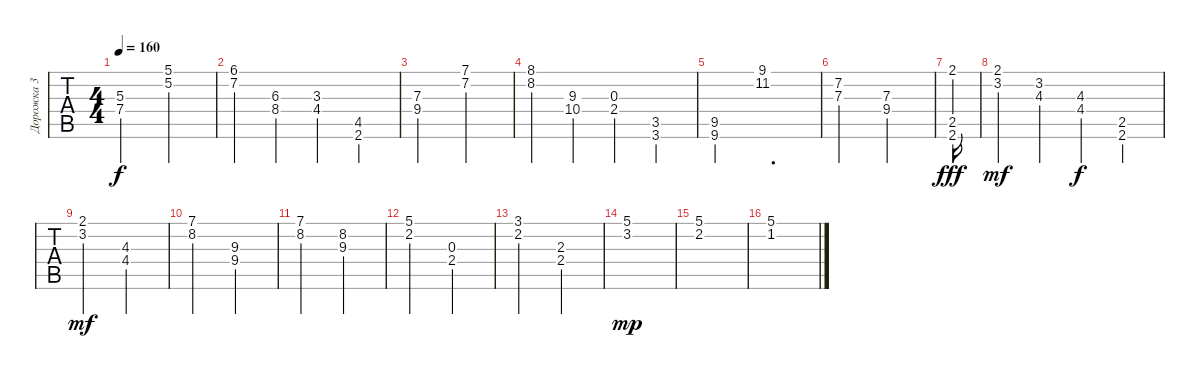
\track ("Дорожка 3" "Дорожка 3") {instrument acousticguitarsteel}
\staff {tabs}
\tuning (E4 B3 G3 D3 A2 E2) {hide}
\ts (4 4)
\tempo 160
\clef g2
\ks c
(5.3 7.4).2{dy f} (5.1 5.2).2 |
(6.1 7.2).4 (6.3 8.4).4 (3.3 4.4).4 (4.5 2.6).4 |
(7.3 9.4).2 (7.1 7.2).2 |
(8.1 8.2).4 (9.3 10.4).4 (0.3 2.4).4 (3.5 3.6).4 |
(9.5 9.6).2 (9.1 11.2).1{d} |
(7.2 7.3).2 (7.3 9.4).2 |
(2.1 2.5 2.6).16{dy fff} |
(2.1 3.2).4{dy mf} (3.2 4.3).4 (4.3 4.4).4{dy f} (2.5 2.6).4 |
(2.1 3.2).2{dy mf} (4.3 4.4).2 |
(7.1 8.2).2 (9.3 9.4).2 |
(7.1 8.2).2 (8.2 9.3).2 |
(5.1 2.2).2 (0.3 2.4).2 |
(3.1 2.2).2 (2.3 2.4).2 |
(5.1 3.2).1{dy mp} |
(5.1 2.2).1 |
(5.1 1.2).1
